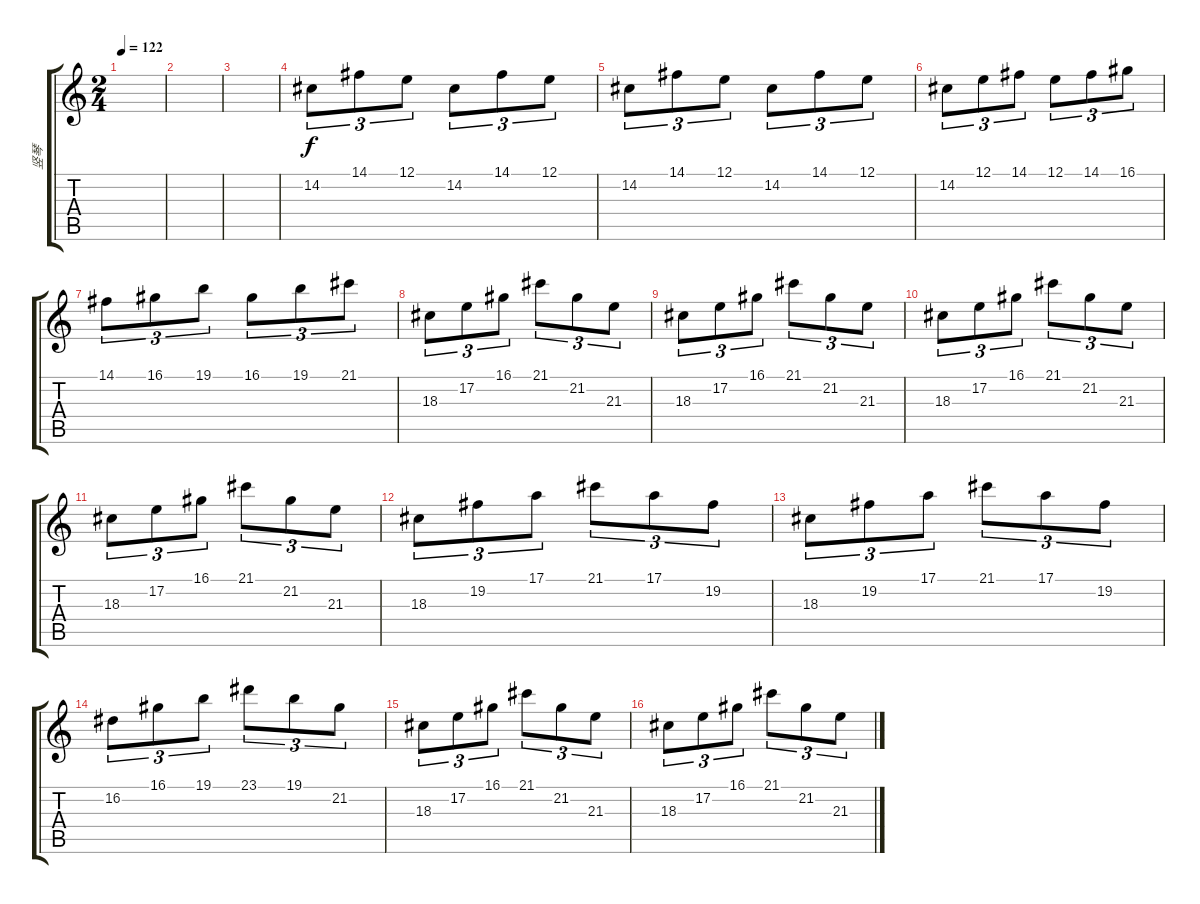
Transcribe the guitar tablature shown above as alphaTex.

\track ("竖琴" "竖琴") {instrument orchestralharp}
\staff {score tabs}
\tuning (E4 B3 G3 D3 A2 E2) {hide}
\ts (2 4)
\tempo 122
\clef g2
\ks c
|
|
|
14.2.8{tu (3 2)} 14.1.8{tu (3 2)} 12.1.8{tu (3 2)} 14.2.8{tu (3 2)} 14.1.8{tu (3 2)} 12.1.8{tu (3 2)} |
14.2.8{tu (3 2)} 14.1.8{tu (3 2)} 12.1.8{tu (3 2)} 14.2.8{tu (3 2)} 14.1.8{tu (3 2)} 12.1.8{tu (3 2)} |
14.2.8{tu (3 2)} 12.1.8{tu (3 2)} 14.1.8{tu (3 2)} 12.1.8{tu (3 2)} 14.1.8{tu (3 2)} 16.1.8{tu (3 2)} |
14.1.8{tu (3 2)} 16.1.8{tu (3 2)} 19.1.8{tu (3 2)} 16.1.8{tu (3 2)} 19.1.8{tu (3 2)} 21.1.8{tu (3 2)} |
18.3.8{tu (3 2)} 17.2.8{tu (3 2)} 16.1.8{tu (3 2)} 21.1.8{tu (3 2)} 21.2.8{tu (3 2)} 21.3.8{tu (3 2)} |
18.3.8{tu (3 2)} 17.2.8{tu (3 2)} 16.1.8{tu (3 2)} 21.1.8{tu (3 2)} 21.2.8{tu (3 2)} 21.3.8{tu (3 2)} |
18.3.8{tu (3 2)} 17.2.8{tu (3 2)} 16.1.8{tu (3 2)} 21.1.8{tu (3 2)} 21.2.8{tu (3 2)} 21.3.8{tu (3 2)} |
18.3.8{tu (3 2)} 17.2.8{tu (3 2)} 16.1.8{tu (3 2)} 21.1.8{tu (3 2)} 21.2.8{tu (3 2)} 21.3.8{tu (3 2)} |
18.3.8{tu (3 2)} 19.2.8{tu (3 2)} 17.1.8{tu (3 2)} 21.1.8{tu (3 2)} 17.1.8{tu (3 2)} 19.2.8{tu (3 2)} |
18.3.8{tu (3 2)} 19.2.8{tu (3 2)} 17.1.8{tu (3 2)} 21.1.8{tu (3 2)} 17.1.8{tu (3 2)} 19.2.8{tu (3 2)} |
16.2.8{tu (3 2)} 16.1.8{tu (3 2)} 19.1.8{tu (3 2)} 23.1.8{tu (3 2)} 19.1.8{tu (3 2)} 21.2.8{tu (3 2)} |
18.3.8{tu (3 2)} 17.2.8{tu (3 2)} 16.1.8{tu (3 2)} 21.1.8{tu (3 2)} 21.2.8{tu (3 2)} 21.3.8{tu (3 2)} |
18.3.8{tu (3 2)} 17.2.8{tu (3 2)} 16.1.8{tu (3 2)} 21.1.8{tu (3 2)} 21.2.8{tu (3 2)} 21.3.8{tu (3 2)}
